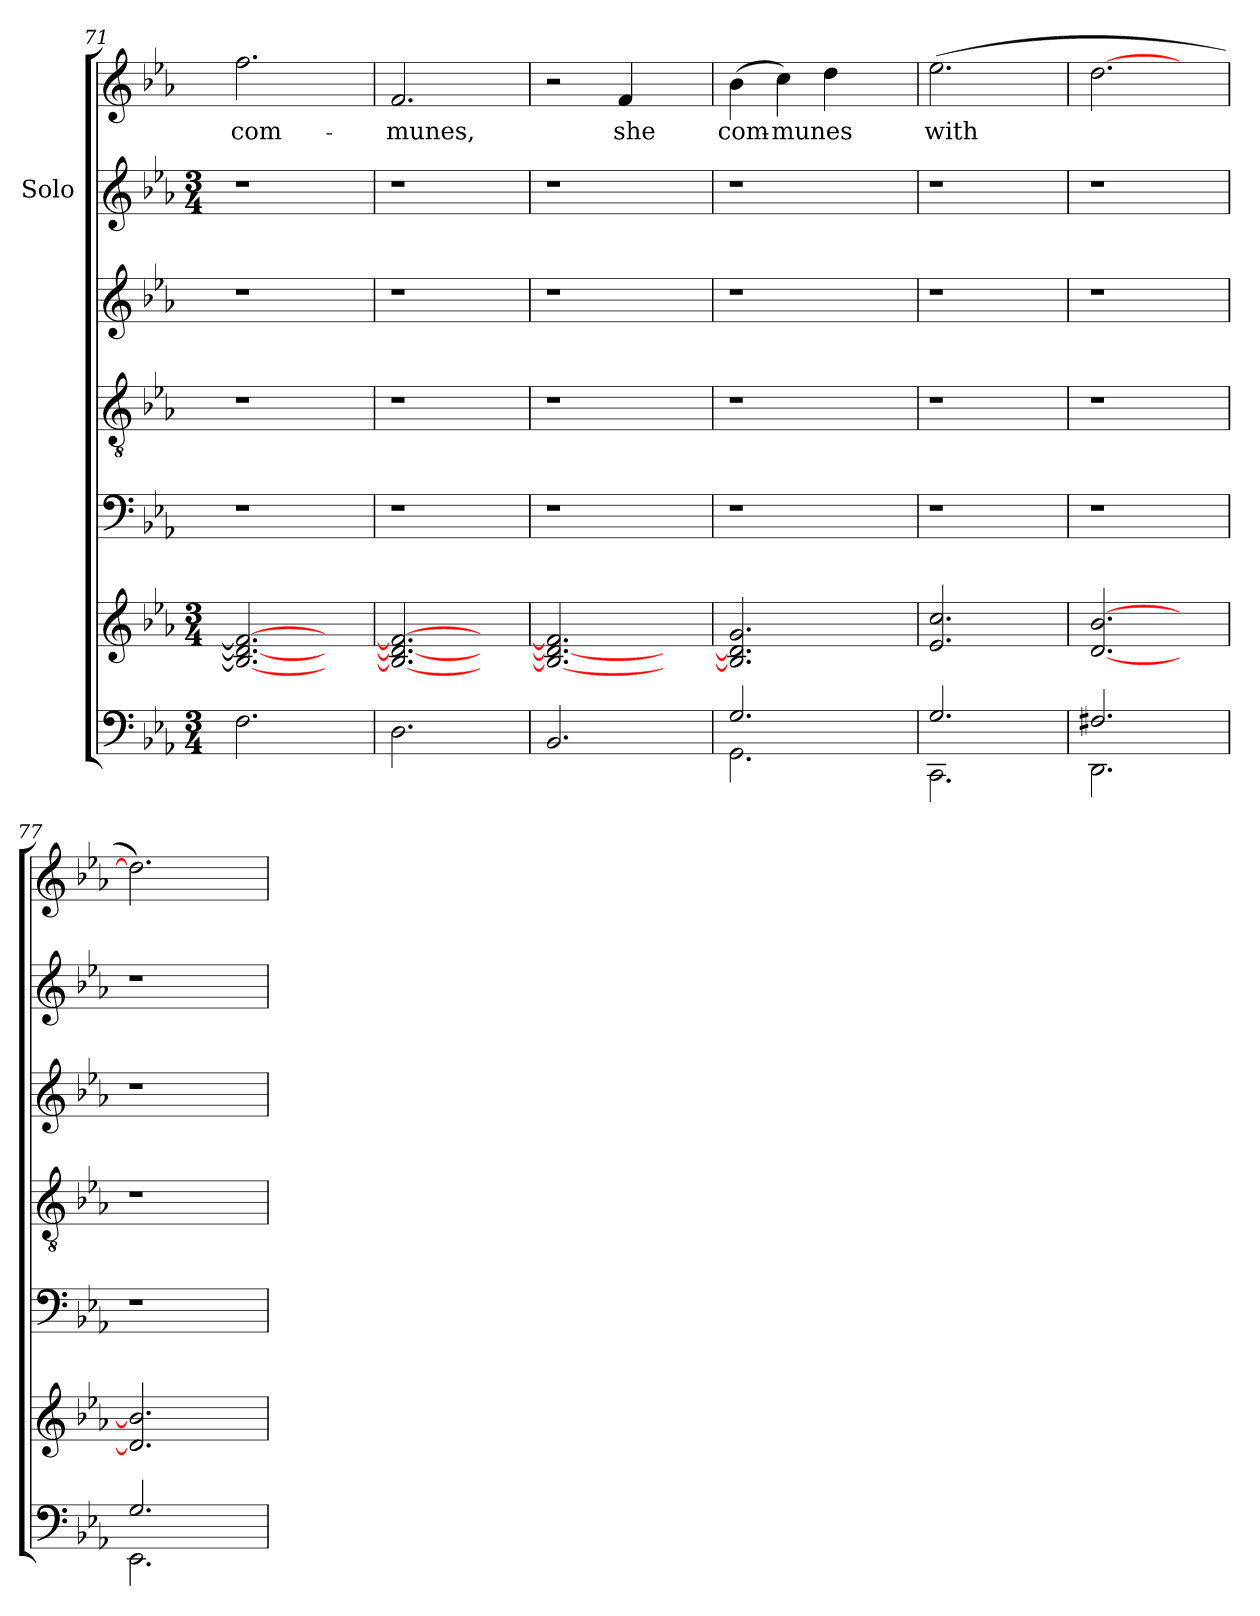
**kern	**kern	**kern	**kern	**kern	**kern	**kern	**text
*part7	*part6	*part5	*part4	*part3	*part2	*part1	*part1
*staff7	*staff6	*staff5	*staff4	*staff3	*staff2	*staff1	*staff1
*	*	*	*	*	*I"Solo	*	*
*clefF4	*clefG2	*clefF4	*clefGv2	*clefG2	*clefG2	*clefG2	*
*k[b-e-a-]	*k[b-e-a-]	*k[b-e-a-]	*k[b-e-a-]	*k[b-e-a-]	*k[b-e-a-]	*k[b-e-a-]	*
*E-:	*E-:	*E-:	*E-:	*E-:	*E-:	*E-:	*
*M3/4	*M3/4	*	*	*	*M3/4	*	*
=71	=71	=71	=71	=71	=71	=71	=71
!	!	!LO:N:vis=1	!LO:N:vis=1	!LO:N:vis=1	!LO:N:vis=1	!	!LO:LY:b
2.F\	2.B-/_ 2.d/_ 2.f/_	1r	1r	1r	2.r	2.ff\	com-
4ryy	4ryy	.	.	.	4ryy	4ryy	.
=72	=72	=72	=72	=72	=72	=72	=72
!	!	!LO:N:vis=1	!LO:N:vis=1	!LO:N:vis=1	!LO:N:vis=1	!	!LO:LY:b
2.D\	2.B-/_ 2.d/_ 2.f/_	1r	1r	1r	2.r	2.f/	-munes,
4ryy	4ryy	.	.	.	4ryy	4ryy	.
!!LO:PB:g=z
=73	=73	=73	=73	=73	=73	=73	=73
!	!	!LO:N:vis=1	!LO:N:vis=1	!LO:N:vis=1	!LO:N:vis=1	!	!
2.BB-/	2.B-/_ 2.d/_ 2.f/]	1r	1r	1r	2.r	2r	.
!	!	!	!	!	!	!	!LO:LY:b
.	.	.	.	.	.	4f/	she
4ryy	4ryy	.	.	.	4ryy	4ryy	.
=74	=74	=74	=74	=74	=74	=74	=74
*^	*	*	*	*	*	*	*
!	!	!	!LO:N:vis=1	!LO:N:vis=1	!LO:N:vis=1	!LO:N:vis=1	!	!LO:LY:b
2.G/	2.GG\	2.B-/] 2.d/] 2.g/	1r	1r	1r	2.r	(>4b-\	com-
!	!	!	!	!	!	!	!	!LO:LY:b
.	.	.	.	.	.	.	4cc\)	-munes
.	.	.	.	.	.	.	4dd\	.
4ryy	4ryy	4ryy	.	.	.	4ryy	4ryy	.
=75	=75	=75	=75	=75	=75	=75	=75	=75
!	!	!	!LO:N:vis=1	!LO:N:vis=1	!LO:N:vis=1	!LO:N:vis=1	!	!LO:LY:b
2.G/	2.CC\	2.e-/ 2.cc/	1r	1r	1r	2.r	(>2.ee-\	with
4ryy	4ryy	4ryy	.	.	.	4ryy	4ryy	.
=76	=76	=76	=76	=76	=76	=76	=76	=76
!	!	!	!LO:N:vis=1	!LO:N:vis=1	!LO:N:vis=1	!LO:N:vis=1	!	!
2.F#X/	2.DD\	[<2.d/ [>2.b-/	1r	1r	1r	2.r	[>2.dd\	.
4ryy	4ryy	4ryy	.	.	.	4ryy	4ryy	.
=77	=77	=77	=77	=77	=77	=77	=77	=77
!	!	!	!LO:N:vis=1	!LO:N:vis=1	!LO:N:vis=1	!LO:N:vis=1	!	!
2.G/	2.EE-\	2.d/] 2.b-/]	1r	1r	1r	2.r	2.dd\])	.
4ryy	4ryy	4ryy	.	.	.	4ryy	4ryy	.
*v	*v	*	*	*	*	*	*	*
=	=	=	=	=	=	=	=
*-	*-	*-	*-	*-	*-	*-	*-
